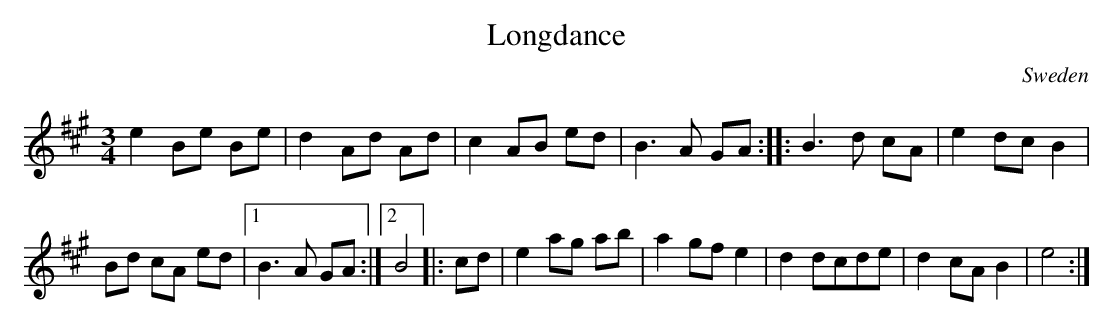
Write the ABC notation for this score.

X:1
T:Longdance
O:Sweden
M:3/4
K:Emix
e2Be Be|d2Ad Ad|c2AB ed|B3A GA ::\
B3d cA | e2dc B2 |
Bd cA ed |1 B3A GA :|2 B4 |: \
cd|\
e2 ag ab|a2 gf e2|d2 dcde |d2cAB2|e4:|
